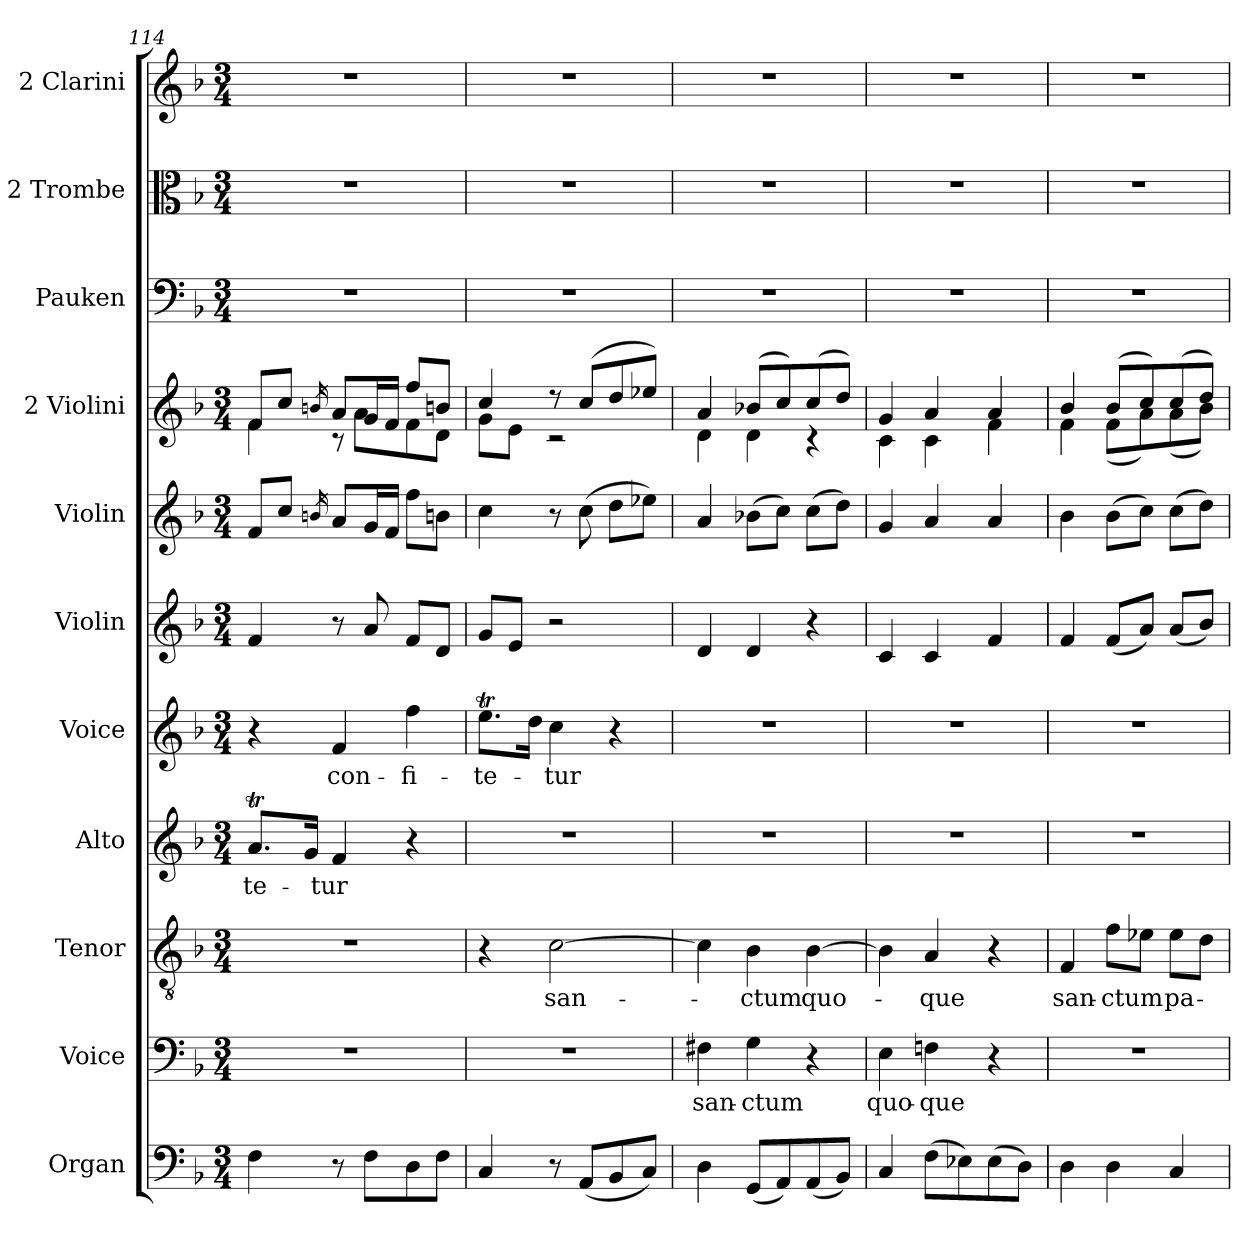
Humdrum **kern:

**kern	**kern	**text	**kern	**text	**kern	**text	**kern	**text	**kern	**kern	**kern	**kern	**kern	**kern
*part11	*part10	*part10	*part9	*part9	*part8	*part8	*part7	*part7	*part6	*part5	*part4	*part3	*part2	*part1
*staff11	*staff10	*staff10	*staff9	*staff9	*staff8	*staff8	*staff7	*staff7	*staff6	*staff5	*staff4	*staff3	*staff2	*staff1
*I"Organ	*I"Voice	*	*I"Tenor	*	*I"Alto	*	*I"Voice	*	*I"Violin	*I"Violin	*I"2 Violini	*I"Pauken	*I"2 Trombe	*I"2 Clarini
*	*	*	*	*	*	*	*	*	*I'Vln.	*I'Vln	*I'V	*I'P	*I'T	*I'C
*clefF4	*clefF4	*	*clefGv2	*	*clefG2	*	*clefG2	*	*clefG2	*clefG2	*clefG2	*clefF4	*clefC3	*clefG2
*k[b-]	*k[b-]	*	*k[b-]	*	*k[b-]	*	*k[b-]	*	*k[b-]	*k[b-]	*k[b-]	*k[b-]	*k[b-]	*k[b-]
*M3/4	*M3/4	*	*M3/4	*	*M3/4	*	*M3/4	*	*M3/4	*M3/4	*M3/4	*M3/4	*M3/4	*M3/4
=114	=114	=114	=114	=114	=114	=114	=114	=114	=114	=114	=114	=114	=114	=114
!	!	!	!	!	!	!LO:LY:b	!	!	!	!	!	!	!	!
*	*	*	*	*	*	*	*	*	*	*	*^	*	*	*
4F\	2.r	.	2.r	.	8.at/L	-te-	4r	.	4f/	8f/L	8f/L	4f\	2.r	2.r	2.r
.	.	.	.	.	.	.	.	.	.	8cc/J	8cc/J	.	.	.	.
.	.	.	.	.	16g/Jk	.	.	.	.	.	.	.	.	.	.
.	.	.	.	.	.	.	.	.	.	16qbn/	16qbn/	.	.	.	.
!	!	!	!	!	!	!LO:LY:b	!	!LO:LY:b	!	!	!	!	!	!	!
8r	.	.	.	.	4f/	-tur	4f/	con-	8r	8a/L	8a/L	8r	.	.	.
8F\L	.	.	.	.	.	.	.	.	8a/	16g/L	16g/L	8a\L	.	.	.
.	.	.	.	.	.	.	.	.	.	16f/JJ	16f/JJ	.	.	.	.
!	!	!	!	!	!	!	!	!LO:LY:b	!	!	!	!	!	!	!
8D\	.	.	.	.	4r	.	4ff\	-fi-	8f/L	8ff\L	8ff/L	8f\	.	.	.
8F\J	.	.	.	.	.	.	.	.	8d/J	8bn\J	8bn/J	8d\J	.	.	.
=115	=115	=115	=115	=115	=115	=115	=115	=115	=115	=115	=115	=115	=115	=115	=115
!	!	!	!	!	!	!	!	!LO:LY:b	!	!	!	!	!	!	!
4C/	2.r	.	4r	.	2.r	.	8.eet\L	-te-	8g/L	4cc\	4cc/	8g\L	2.r	2.r	2.r
.	.	.	.	.	.	.	.	.	8e/J	.	.	8e\J	.	.	.
.	.	.	.	.	.	.	16dd\Jk	.	.	.	.	.	.	.	.
!	!	!	!	!LO:LY:b	!	!	!	!LO:LY:b	!	!	!	!	!	!	!
8r	.	.	[2c\	san-	.	.	4cc\	-tur	2r	8r	8r	2r	.	.	.
(8AA/L	.	.	.	.	.	.	.	.	.	(8cc\	(8cc/L	.	.	.	.
8BB-/	.	.	.	.	.	.	4r	.	.	8dd\L	8dd/	.	.	.	.
8C/J)	.	.	.	.	.	.	.	.	.	8ee-X\J)	8ee-X/J)	.	.	.	.
!!LO:LB:g=z
=116	=116	=116	=116	=116	=116	=116	=116	=116	=116	=116	=116	=116	=116	=116	=116
!	!	!LO:LY:b	!	!	!	!	!	!	!	!	!	!	!	!	!
4D\	4F#X\	san-	4c\]	.	2.r	.	2.r	.	4d/	4a/	4a/	4d\	2.r	2.r	2.r
!	!	!LO:LY:b	!	!LO:LY:b	!	!	!	!	!	!	!	!	!	!	!
(8GG/L	4G\	-ctum	4B-\	-ctum	.	.	.	.	4d/	(8b-X\L	(8b-X/L	4d\	.	.	.
8AA/)	.	.	.	.	.	.	.	.	.	8cc\J)	8cc/)	.	.	.	.
!	!	!	!	!LO:LY:b	!	!	!	!	!	!	!	!	!	!	!
(8AA/	4r	.	[4B-\	quo-	.	.	.	.	4r	(8cc\L	(8cc/	4r	.	.	.
8BB-/J)	.	.	.	.	.	.	.	.	.	8dd\J)	8dd/J)	.	.	.	.
=117	=117	=117	=117	=117	=117	=117	=117	=117	=117	=117	=117	=117	=117	=117	=117
!	!	!LO:LY:b	!	!	!	!	!	!	!	!	!	!	!	!	!
4C/	4E\	quo-	4B-\]	.	2.r	.	2.r	.	4c/	4g/	4g/	4c\	2.r	2.r	2.r
!	!	!LO:LY:b	!	!LO:LY:b	!	!	!	!	!	!	!	!	!	!	!
(8F\L	4Fn\	-que	4A/	-que	.	.	.	.	4c/	4a/	4a/	4c\	.	.	.
8E-X\)	.	.	.	.	.	.	.	.	.	.	.	.	.	.	.
(8E-\	4r	.	4r	.	.	.	.	.	4f/	4a/	4a/	4f\	.	.	.
8D\J)	.	.	.	.	.	.	.	.	.	.	.	.	.	.	.
=118	=118	=118	=118	=118	=118	=118	=118	=118	=118	=118	=118	=118	=118	=118	=118
!	!	!	!	!LO:LY:b	!	!	!	!	!	!	!	!	!	!	!
4D\	2.r	.	4F/	san-	2.r	.	2.r	.	4f/	4b-\	4b-/	4f\	2.r	2.r	2.r
!	!	!	!	!LO:LY:b	!	!	!	!	!	!	!	!	!	!	!
4D\	.	.	8f\L	-ctum	.	.	.	.	(8f/L	(8b-\L	(8b-/L	(8f\L	.	.	.
.	.	.	8e-X\J	.	.	.	.	.	8a/J)	8cc\J)	8cc/)	8a\)	.	.	.
!	!	!	!	!LO:LY:b	!	!	!	!	!	!	!	!	!	!	!
4C/	.	.	8e-\L	pa-	.	.	.	.	(8a/L	(8cc\L	(8cc/	(8a\	.	.	.
.	.	.	8d\J	.	.	.	.	.	8b-/J)	8dd\J)	8dd/J)	8b-\J)	.	.	.
*	*	*	*	*	*	*	*	*	*	*	*v	*v	*	*	*
=	=	=	=	=	=	=	=	=	=	=	=	=	=	=
*-	*-	*-	*-	*-	*-	*-	*-	*-	*-	*-	*-	*-	*-	*-
